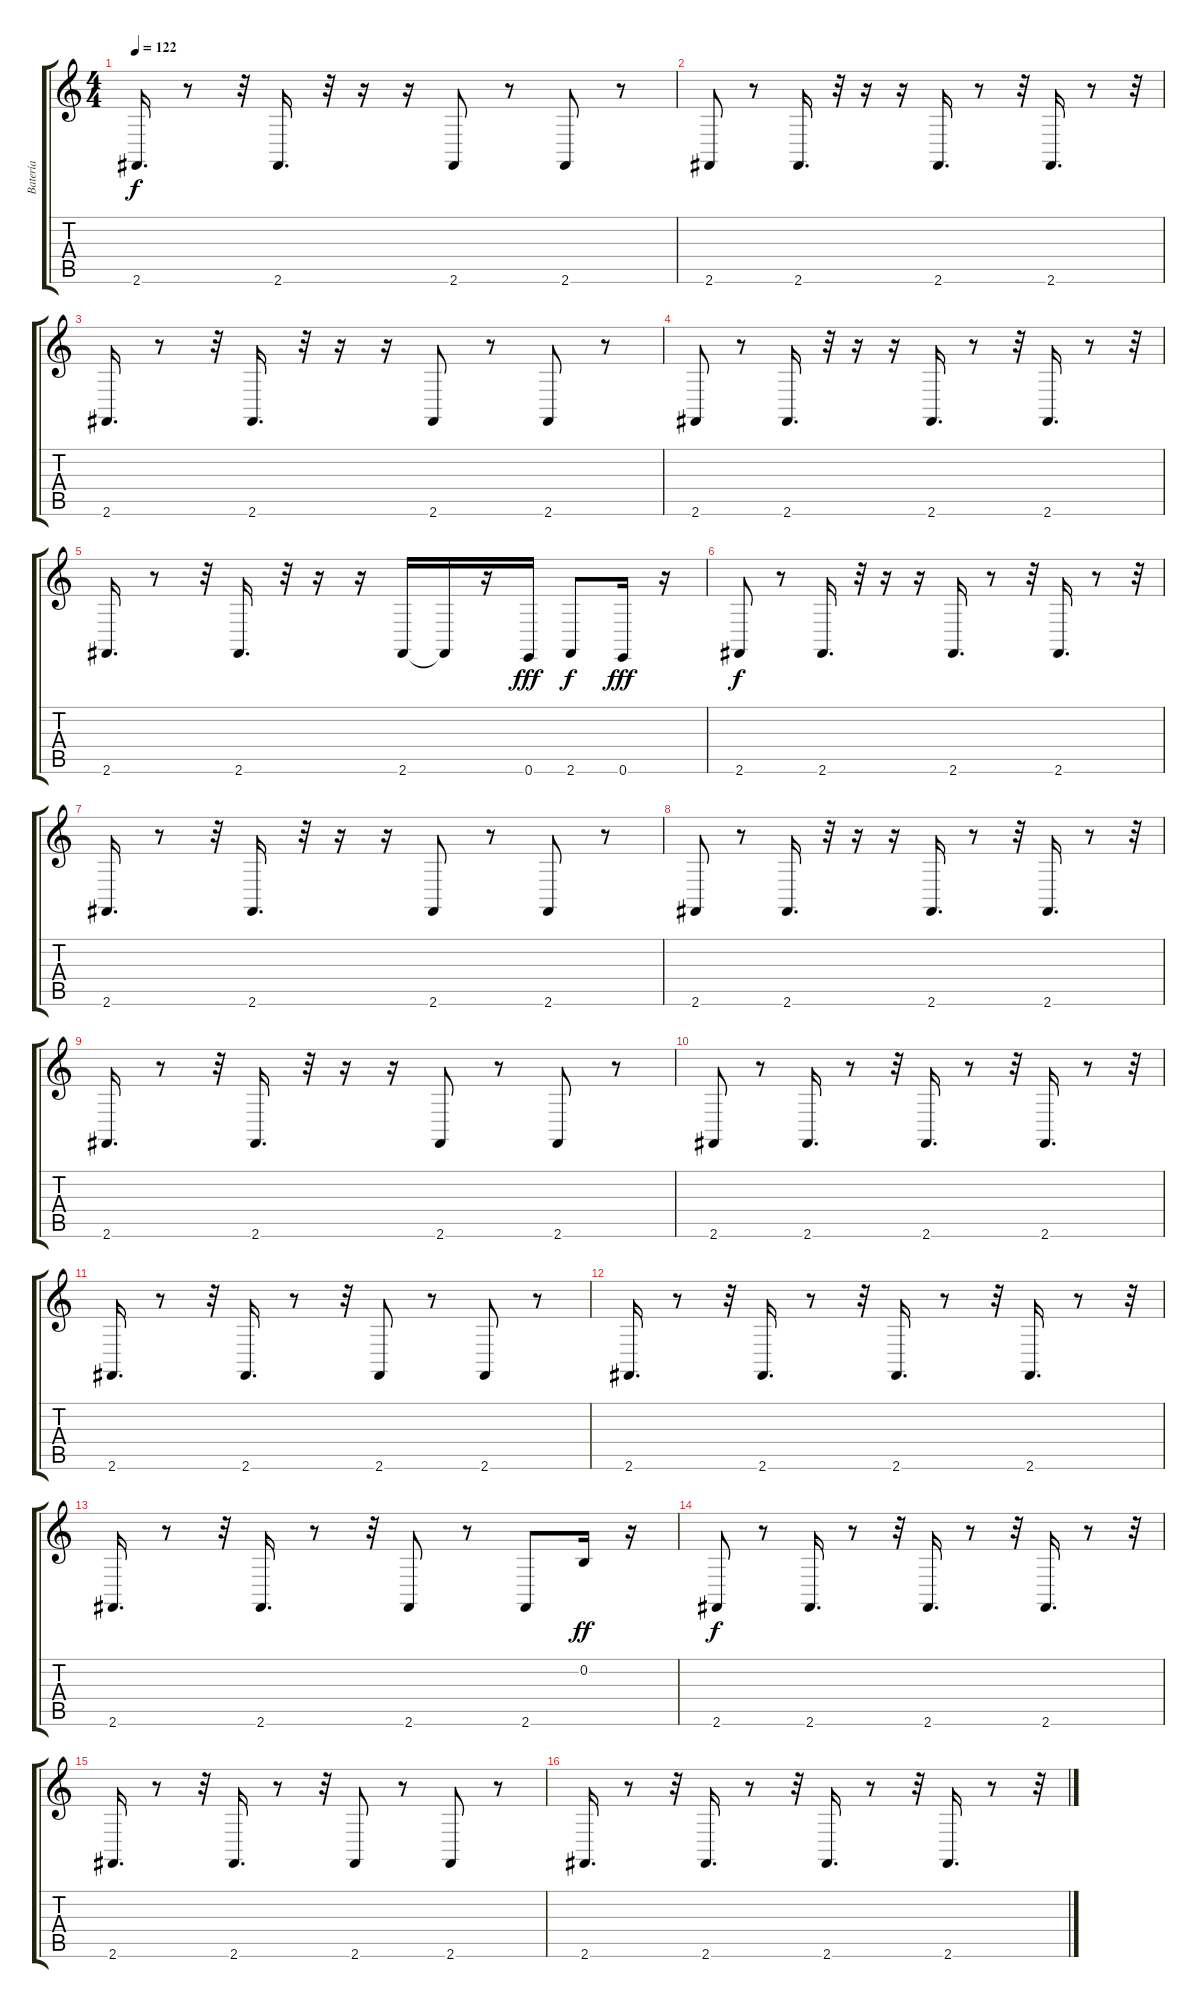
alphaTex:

\track ("Batería" "Batería") {instrument synthdrum}
\staff {score tabs}
\tuning (E4 B3 G3 D3 A2 E2) {hide}
\ts (4 4)
\tempo 122
\clef g2
\ks c
2.6.16{d dy f} r.8 r.32 2.6.16{d} r.32 r.16 r.16 2.6.8 r.8 2.6.8 r.8 |
2.6.8 r.8 2.6.16{d} r.32 r.16 r.16 2.6.16{d} r.8 r.32 2.6.16{d} r.8 r.32 |
2.6.16{d} r.8 r.32 2.6.16{d} r.32 r.16 r.16 2.6.8 r.8 2.6.8 r.8 |
2.6.8 r.8 2.6.16{d} r.32 r.16 r.16 2.6.16{d} r.8 r.32 2.6.16{d} r.8 r.32 |
2.6.16{d} r.8 r.32 2.6.16{d} r.32 r.16 r.16 2.6.16 2.6{t}.16 r.16 0.6.16{dy fff} 2.6.8{dy f} 0.6.16{dy fff} r.16 |
2.6.8{dy f} r.8 2.6.16{d} r.32 r.16 r.16 2.6.16{d} r.8 r.32 2.6.16{d} r.8 r.32 |
2.6.16{d} r.8 r.32 2.6.16{d} r.32 r.16 r.16 2.6.8 r.8 2.6.8 r.8 |
2.6.8 r.8 2.6.16{d} r.32 r.16 r.16 2.6.16{d} r.8 r.32 2.6.16{d} r.8 r.32 |
2.6.16{d} r.8 r.32 2.6.16{d} r.32 r.16 r.16 2.6.8 r.8 2.6.8 r.8 |
2.6.8 r.8 2.6.16{d} r.8 r.32 2.6.16{d} r.8 r.32 2.6.16{d} r.8 r.32 |
2.6.16{d} r.8 r.32 2.6.16{d} r.8 r.32 2.6.8 r.8 2.6.8 r.8 |
2.6.16{d} r.8 r.32 2.6.16{d} r.8 r.32 2.6.16{d} r.8 r.32 2.6.16{d} r.8 r.32 |
2.6.16{d} r.8 r.32 2.6.16{d} r.8 r.32 2.6.8 r.8 2.6.8 0.2.16{dy ff} r.16 |
2.6.8{dy f} r.8 2.6.16{d} r.8 r.32 2.6.16{d} r.8 r.32 2.6.16{d} r.8 r.32 |
2.6.16{d} r.8 r.32 2.6.16{d} r.8 r.32 2.6.8 r.8 2.6.8 r.8 |
2.6.16{d} r.8 r.32 2.6.16{d} r.8 r.32 2.6.16{d} r.8 r.32 2.6.16{d} r.8 r.32
